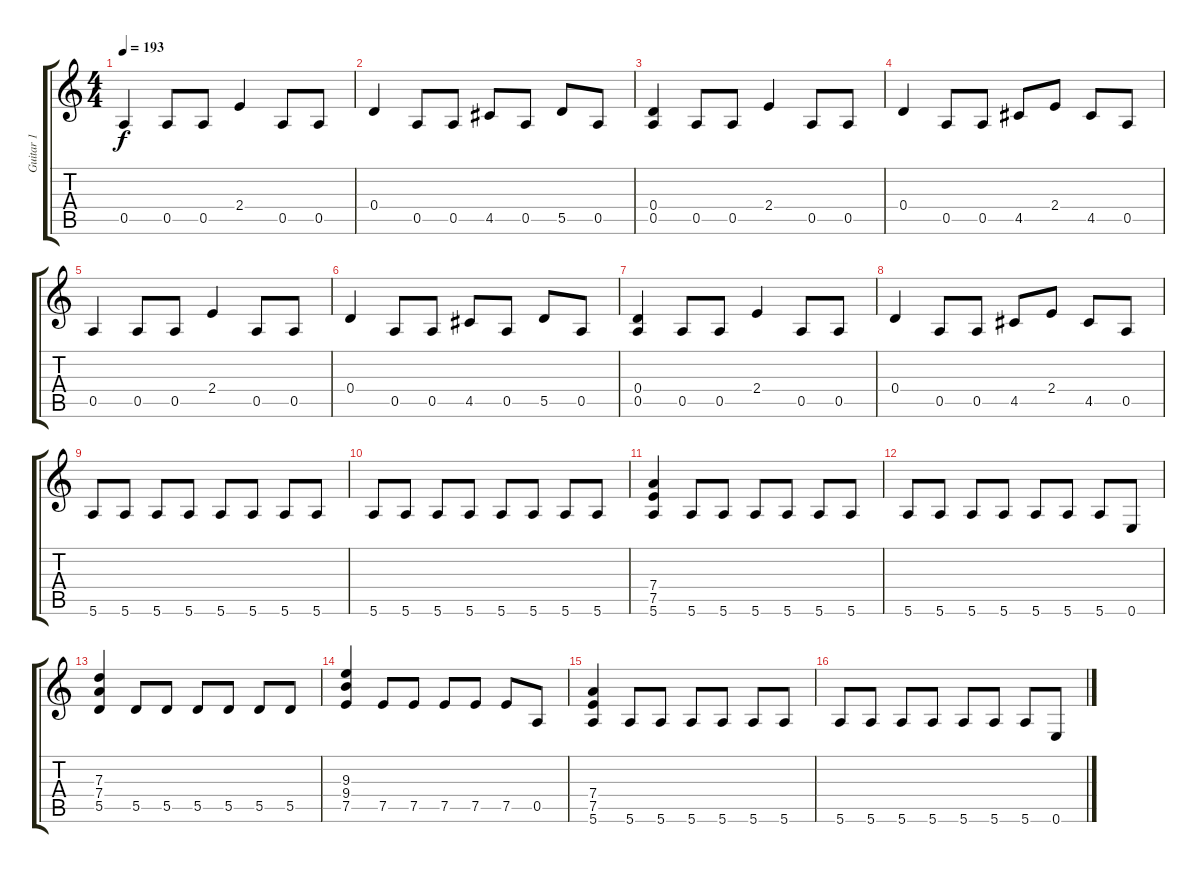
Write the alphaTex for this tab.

\track ("Guitar 1" "Guitar 1") {instrument distortionguitar}
\staff {score tabs}
\tuning (E4 B3 G3 D3 A2 E2) {hide}
\ts (4 4)
\tempo 193
\clef g2
\ks c
0.5.4{dy f instrument distortionguitar} 0.5.8 0.5.8 2.4.4 0.5.8 0.5.8 |
0.4.4 0.5.8 0.5.8 4.5.8 0.5.8 5.5.8 0.5.8 |
(0.4 0.5).4 0.5.8 0.5.8 2.4.4 0.5.8 0.5.8 |
0.4.4 0.5.8 0.5.8 4.5.8 2.4.8 4.5.8 0.5.8 |
0.5.4 0.5.8 0.5.8 2.4.4 0.5.8 0.5.8 |
0.4.4 0.5.8 0.5.8 4.5.8 0.5.8 5.5.8 0.5.8 |
(0.4 0.5).4 0.5.8 0.5.8 2.4.4 0.5.8 0.5.8 |
0.4.4 0.5.8 0.5.8 4.5.8 2.4.8 4.5.8 0.5.8 |
5.6.8 5.6.8 5.6.8 5.6.8 5.6.8 5.6.8 5.6.8 5.6.8 |
5.6.8 5.6.8 5.6.8 5.6.8 5.6.8 5.6.8 5.6.8 5.6.8 |
(7.4 7.5 5.6).4 5.6.8 5.6.8 5.6.8 5.6.8 5.6.8 5.6.8 |
5.6.8 5.6.8 5.6.8 5.6.8 5.6.8 5.6.8 5.6.8 0.6.8 |
(7.3 7.4 5.5).4 5.5.8 5.5.8 5.5.8 5.5.8 5.5.8 5.5.8 |
(9.3 9.4 7.5).4 7.5.8 7.5.8 7.5.8 7.5.8 7.5.8 0.5.8 |
(7.4 7.5 5.6).4 5.6.8 5.6.8 5.6.8 5.6.8 5.6.8 5.6.8 |
5.6.8 5.6.8 5.6.8 5.6.8 5.6.8 5.6.8 5.6.8 0.6.8
